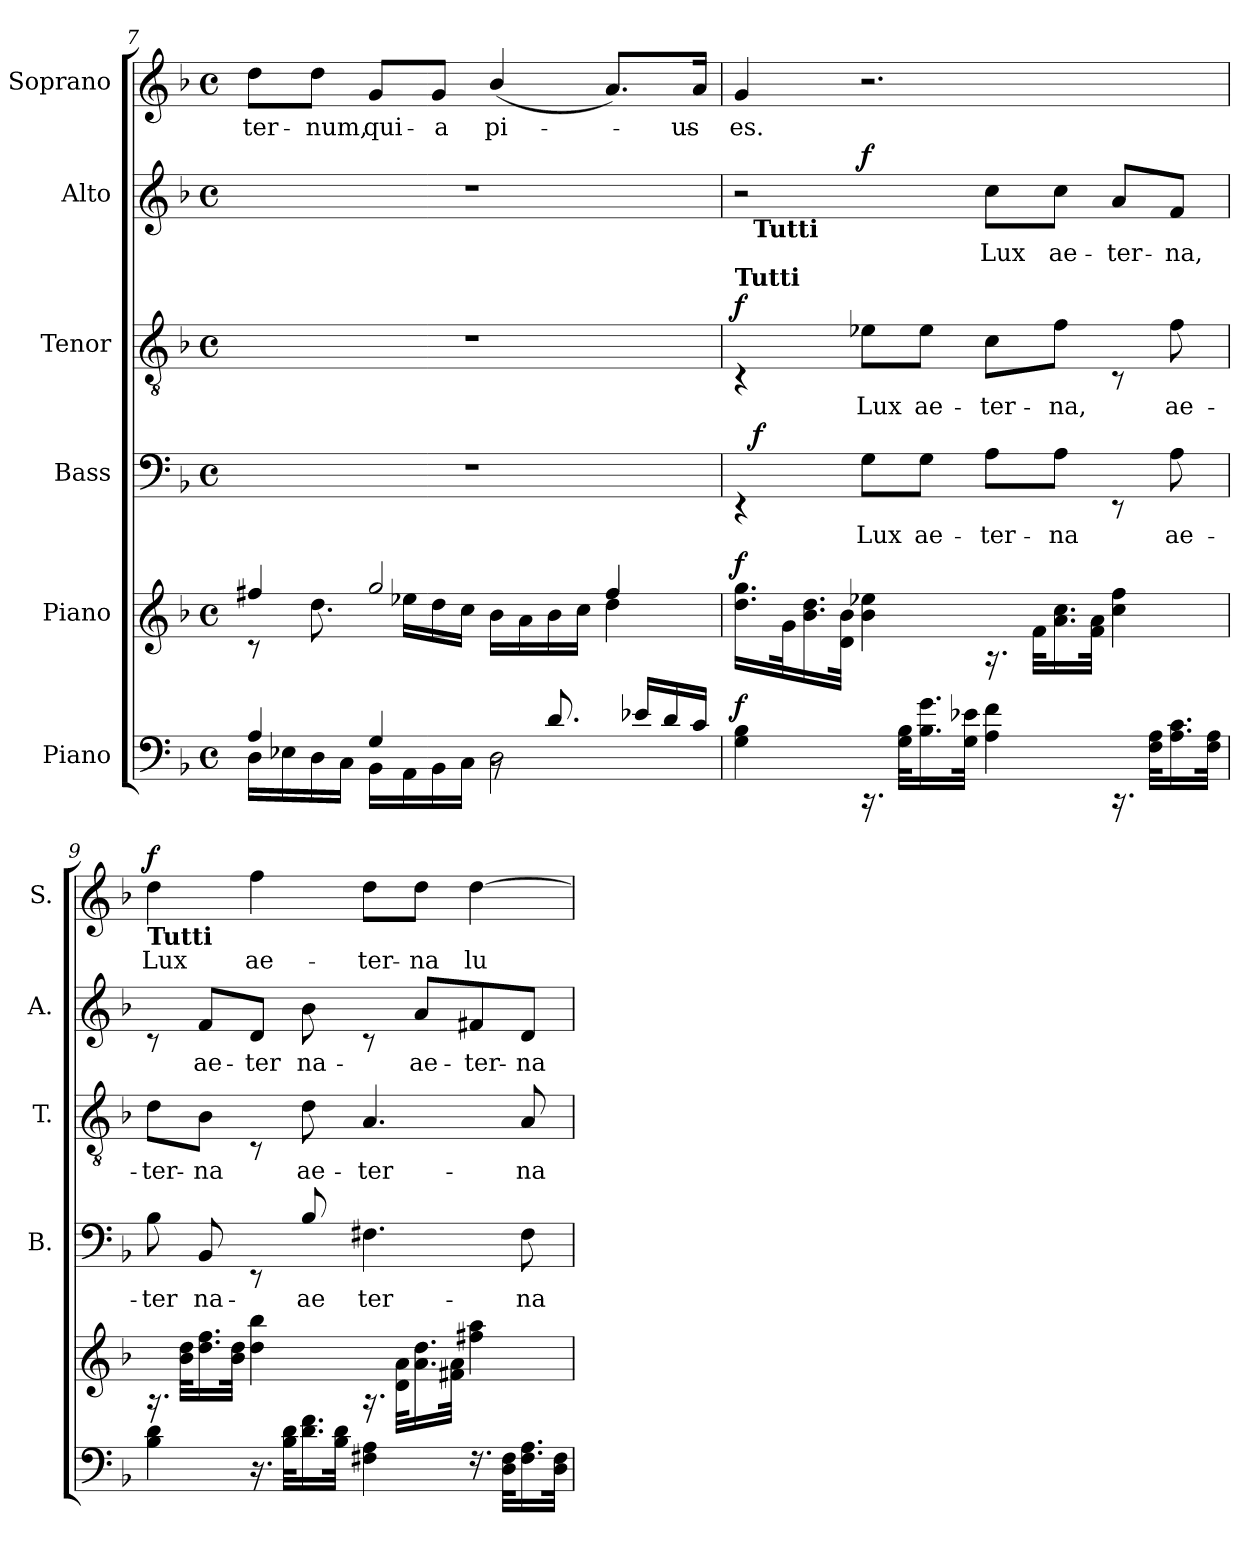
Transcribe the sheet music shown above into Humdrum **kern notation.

**kern	**dynam	**kern	**dynam	**kern	**text	**dynam	**kern	**text	**dynam	**kern	**text	**dynam	**kern	**text	**dynam
*part6	*part6	*part5	*part5	*part4	*part4	*part4	*part3	*part3	*part3	*part2	*part2	*part2	*part1	*part1	*part1
*staff6	*staff6	*staff5	*staff5	*staff4	*staff4	*staff4	*staff3	*staff3	*staff3	*staff2	*staff2	*staff2	*staff1	*staff1	*staff1
*I"Piano	*	*I"Piano	*	*I"Bass	*	*	*I"Tenor	*	*	*I"Alto	*	*	*I"Soprano	*	*
*	*	*	*	*I'B.	*	*	*I'T.	*	*	*I'A.	*	*	*I'S.	*	*
!!LO:PB:g=z
*clefF4	*	*clefG2	*	*clefF4	*	*	*clefGv2	*	*	*clefG2	*	*	*clefG2	*	*
*k[b-]	*	*k[b-]	*	*k[b-]	*	*	*k[b-]	*	*	*k[b-]	*	*	*k[b-]	*	*
*F:	*	*F:	*	*F:	*	*	*F:	*	*	*F:	*	*	*F:	*	*
*M4/4	*	*M4/4	*	*M4/4	*	*	*M4/4	*	*	*M4/4	*	*	*M4/4	*	*
*met(c)	*	*met(c)	*	*met(c)	*	*	*met(c)	*	*	*met(c)	*	*	*met(c)	*	*
=7	=7	=7	=7	=7	=7	=7	=7	=7	=7	=7	=7	=7	=7	=7	=7
*^	*	*^	*	*	*	*	*	*	*	*	*	*	*	*	*
!	!	!	!	!	!	!	!	!	!	!	!	!	!	!	!	!LO:LY:b	!
*	*	*	*	*	*	*	*	*	*	*	*	*	*	*	*^	*	*
4A/	16D\LL	.	4ff#X/	8rc	.	1r	.	.	1r	.	.	1r	.	.	8dd\L	4ryy	-ter-	.
.	16E-X\	.	.	.	.	.	.	.	.	.	.	.	.	.	.	.	.	.
!	!	!	!	!	!	!	!	!	!	!	!	!	!	!	!	!	!LO:LY:b	!
.	16D\	.	.	8.dd\	.	.	.	.	.	.	.	.	.	.	8dd\J	.	-num,	.
.	16C\JJ	.	.	.	.	.	.	.	.	.	.	.	.	.	.	.	.	.
!	!	!	!	!	!	!	!	!	!	!	!	!	!	!	!	!	!LO:LY:b	!
4G/	16BB-\LL	.	2gg/	.	.	.	.	.	.	.	.	.	.	.	4ryy	8g/L	-qui-	.
.	16AA\	.	.	16ee-X\LL	.	.	.	.	.	.	.	.	.	.	.	.	.	.
!	!	!	!	!	!	!	!	!	!	!	!	!	!	!	!	!	!LO:LY:b	!
.	16BB-\	.	.	16dd\	.	.	.	.	.	.	.	.	.	.	.	8g/J	-a	.
.	16C\JJ	.	.	16cc\JJ	.	.	.	.	.	.	.	.	.	.	.	.	.	.
!	!	!	!	!	!	!	!	!	!	!	!	!	!	!	!	!	!LO:LY:b	!
8rBB	2D\	.	.	16b-\LL	.	.	.	.	.	.	.	.	.	.	(<4b-/	4ryy	pi-	.
.	.	.	.	16a\	.	.	.	.	.	.	.	.	.	.	.	.	.	.
8.d/	.	.	.	16b-\	.	.	.	.	.	.	.	.	.	.	.	.	.	.
.	.	.	.	16cc\JJ	.	.	.	.	.	.	.	.	.	.	.	.	.	.
.	.	.	4ff#/	4dd\	.	.	.	.	.	.	.	.	.	.	4ryy	8.a/L)	.	.
16e-X/LL	.	.	.	.	.	.	.	.	.	.	.	.	.	.	.	.	.	.
16d/	.	.	.	.	.	.	.	.	.	.	.	.	.	.	.	.	.	.
!	!	!	!	!	!	!	!	!	!	!	!	!	!	!	!	!	!LO:LY:b	!
16c/JJ	.	.	.	.	.	.	.	.	.	.	.	.	.	.	.	16a/Jk	us	.
*v	*v	*	*	*	*	*	*	*	*	*	*	*	*	*	*	*	*	*
*	*	*v	*v	*	*	*	*	*	*	*	*	*	*	*	*	*	*
=8	=8	=8	=8	=8	=8	=8	=8	=8	=8	=8	=8	=8	=8	=8	=8	=8
!	!	!	!	!	!	!	!	!	!	!	!	!	!LO:TX:a:B:t=O	!	!	!
!	!	!	!	!	!	!	!LO:TX:a:B:t=Tutti	!	!	!	!	!	!	!	!	!
!	!	!	!	!LO:TX:b:B:t=Tutti	!	!	!	!	!	!	!	!	!	!	!	!
!	!LO:DY:a	!	!LO:DY:a	!	!	!	!	!	!LO:DY:a	!	!	!	!	!	!LO:LY:b	!
*	*	*	*	*^	*	*	*	*	*	*^	*	*	*	*	*	*
*	*	*	*	*	*	*	*	*	*	*	*	*^	*	*	*v	*v	*	*
4G\ 4B-\	f	16.dd\ 16.gg\LL	f	4rEE	32ryy	.	.	4rC	.	f	2r	4ryy	32ryy	.	.	4g/	es.	.
!	!	!	!	!	!	!	!	!	!	!	!	!	!LO:TX:b:B:t=Tutti	!	!	!	!	!
!	!	!	!	!	!	!	!LO:DY:a	!	!	!	!	!	!	!	!	!	!	!
.	.	.	.	.	2ryy	.	f	.	.	.	.	.	2ryy	.	.	.	.	.
.	.	32g\K	.	.	.	.	.	.	.	.	.	.	.	.	.	.	.	.
.	.	16.b-\ 16.dd\	.	.	.	.	.	.	.	.	.	.	.	.	.	.	.	.
.	.	32d\ 32b-\JJk	.	.	.	.	.	.	.	.	.	.	.	.	.	.	.	.
!	!	!	!	!	!	!LO:LY:b	!	!	!LO:LY:b	!	!	!	!	!	!LO:DY:a	!	!	!
16.rCC	.	4b-\ 4ee-X\	.	8G\L	.	Lux	.	8e-X\L	Lux	.	.	2.ryy	.	.	f	2.r	.	.
32G\ 32B-\KLL	.	.	.	.	.	.	.	.	.	.	.	.	.	.	.	.	.	.
!	!	!	!	!	!	!LO:LY:b	!	!	!LO:LY:b	!	!	!	!	!	!	!	!	!
16.B-\ 16.g\	.	.	.	8G\J	.	ae-	.	8e-\J	ae-	.	.	.	.	.	.	.	.	.
32G\ 32e-X\JJk	.	.	.	.	.	.	.	.	.	.	.	.	.	.	.	.	.	.
!	!	!	!	!	!	!LO:LY:b	!	!	!LO:LY:b	!	!	!	!	!LO:LY:b	!	!	!	!
4A\ 4f\	.	16.rA	.	8A\L	.	-ter-	.	8c\L	-ter-	.	8cc\L	.	.	Lux	.	.	.	.
.	.	.	.	.	4...ryy	.	.	.	.	.	.	.	4...ryy	.	.	.	.	.
.	.	32f\KLL	.	.	.	.	.	.	.	.	.	.	.	.	.	.	.	.
!	!	!	!	!	!	!LO:LY:b	!	!	!LO:LY:b	!	!	!	!	!LO:LY:b	!	!	!	!
.	.	16.a\ 16.cc\	.	8A\J	.	-na	.	8f\J	-na,	.	8cc\J	.	.	ae-	.	.	.	.
.	.	32f\ 32a\JJk	.	.	.	.	.	.	.	.	.	.	.	.	.	.	.	.
!	!	!	!	!	!	!	!	!	!	!	!	!	!	!LO:LY:b	!	!	!	!
16.rCC	.	4cc\ 4ff\	.	8rEE	.	.	.	8rC	.	.	8a/L	.	.	-ter-	.	.	.	.
32F\ 32A\KLL	.	.	.	.	.	.	.	.	.	.	.	.	.	.	.	.	.	.
!	!	!	!	!	!	!LO:LY:b	!	!	!LO:LY:b	!	!	!	!	!LO:LY:b	!	!	!	!
16.A\ 16.c\	.	.	.	8A\	.	ae-	.	8f\	ae-	.	8f/J	.	.	-na,	.	.	.	.
32F\ 32A\JJk	.	.	.	.	.	.	.	.	.	.	.	.	.	.	.	.	.	.
!!LO:LB:g=z
=9	=9	=9	=9	=9	=9	=9	=9	=9	=9	=9	=9	=9	=9	=9	=9	=9	=9	=9
!	!	!	!	!	!	!	!	!	!	!	!	!	!	!	!	!LO:TX:b:B:t=Tutti	!	!
!	!	!	!	!	!	!LO:LY:b	!	!	!LO:LY:b	!	!	!	!	!	!	!	!LO:LY:b	!LO:DY:a
*	*	*	*	*	*	*	*	*	*	*	*	*v	*v	*	*	*	*	*
4B-\ 4d\	.	16.rA	.	8B-\	8ryy	-ter-	.	8d\L	-ter-	.	8rc	4.ryy	.	.	4dd\	Lux	f
.	.	32b-\ 32dd\KLL	.	.	.	.	.	.	.	.	.	.	.	.	.	.	.
!	!	!	!	!	!	!LO:LY:b	!	!	!LO:LY:b	!	!	!	!LO:LY:b	!	!	!	!
.	.	16.dd\ 16.ff\	.	4ryy	8BB-/	-na	.	8B-\J	-na	.	8f/L	.	ae-	.	.	.	.
.	.	32b-\ 32dd\JJk	.	.	.	.	.	.	.	.	.	.	.	.	.	.	.
!	!	!	!	!	!	!	!	!	!	!	!	!	!LO:LY:b	!	!	!LO:LY:b	!
16.r	.	4dd\ 4bb-\	.	.	8rEE	.	.	8rC	.	.	8d/J	.	-ter-	.	4ff\	ae-	.
32B-\ 32d\KLL	.	.	.	.	.	.	.	.	.	.	.	.	.	.	.	.	.
!	!	!	!	!	!	!LO:LY:b	!	!	!LO:LY:b	!	!	!	!LO:LY:b	!	!	!	!
16.d\ 16.f\	.	.	.	8B-/	8ryy	-ae-	.	8d\	ae-	.	4ryy	8b-\	na	.	.	.	.
32B-\ 32d\JJk	.	.	.	.	.	.	.	.	.	.	.	.	.	.	.	.	.
!	!	!	!	!	!	!LO:LY:b	!	!	!LO:LY:b	!	!	!	!	!	!	!LO:LY:b	!
4F#X\ 4A\	.	16.rA	.	2ryy	4.F#X\	ter-	.	4.A/	-ter-	.	.	8rc	.	.	8dd\L	-ter-	.
.	.	32d\ 32a\KLL	.	.	.	.	.	.	.	.	.	.	.	.	.	.	.
!	!	!	!	!	!	!	!	!	!	!	!	!	!LO:LY:b	!	!	!LO:LY:b	!
.	.	16.a\ 16.dd\	.	.	.	.	.	.	.	.	8a/L	4.ryy	-ae-	.	8dd\J	-na	.
.	.	32f#X\ 32a\JJk	.	.	.	.	.	.	.	.	.	.	.	.	.	.	.
!	!	!	!	!	!	!	!	!	!	!	!	!	!LO:LY:b	!	!	!LO:LY:b	!
16.rF	.	4ff#X\ 4aa\	.	.	.	.	.	.	.	.	8f#X/	.	-ter-	.	[4dd\	lu-	.
32D\ 32F#\KLL	.	.	.	.	.	.	.	.	.	.	.	.	.	.	.	.	.
!	!	!	!	!	!	!LO:LY:b	!	!	!LO:LY:b	!	!	!	!LO:LY:b	!	!	!	!
16.F#\ 16.A\	.	.	.	.	8F#\	-na	.	8A/	-na	.	8d/J	.	-na	.	.	.	.
32D\ 32F#\JJk	.	.	.	.	.	.	.	.	.	.	.	.	.	.	.	.	.
*	*	*	*	*v	*v	*	*	*	*	*	*v	*v	*	*	*	*	*
=	=	=	=	=	=	=	=	=	=	=	=	=	=	=	=
*-	*-	*-	*-	*-	*-	*-	*-	*-	*-	*-	*-	*-	*-	*-	*-
